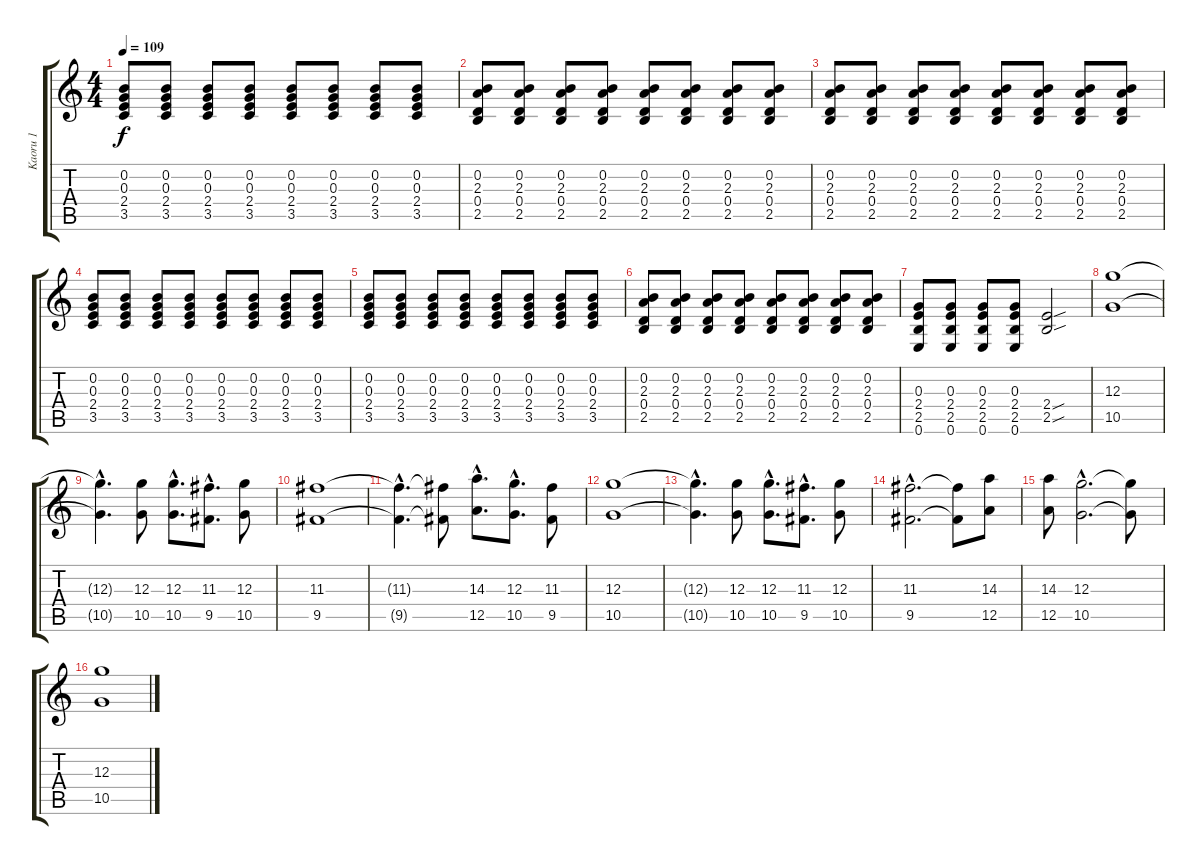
\track ("Kaoru 1" "Kaoru 1") {instrument distortionguitar}
\staff {score tabs}
\tuning (E4 B3 G3 D3 A2 E2) {hide}
\ts (4 4)
\tempo 109
\clef g2
\ks c
(0.2 0.3 2.4 3.5).8{dy f} (0.2 0.3 2.4 3.5).8 (0.2 0.3 2.4 3.5).8 (0.2 0.3 2.4 3.5).8 (0.2 0.3 2.4 3.5).8 (0.2 0.3 2.4 3.5).8 (0.2 0.3 2.4 3.5).8 (0.2 0.3 2.4 3.5).8 |
(0.2 2.3 0.4 2.5).8 (0.2 2.3 0.4 2.5).8 (0.2 2.3 0.4 2.5).8 (0.2 2.3 0.4 2.5).8 (0.2 2.3 0.4 2.5).8 (0.2 2.3 0.4 2.5).8 (0.2 2.3 0.4 2.5).8 (0.2 2.3 0.4 2.5).8 |
(0.2 2.3 0.4 2.5).8 (0.2 2.3 0.4 2.5).8 (0.2 2.3 0.4 2.5).8 (0.2 2.3 0.4 2.5).8 (0.2 2.3 0.4 2.5).8 (0.2 2.3 0.4 2.5).8 (0.2 2.3 0.4 2.5).8 (0.2 2.3 0.4 2.5).8 |
(0.2 0.3 2.4 3.5).8 (0.2 0.3 2.4 3.5).8 (0.2 0.3 2.4 3.5).8 (0.2 0.3 2.4 3.5).8 (0.2 0.3 2.4 3.5).8 (0.2 0.3 2.4 3.5).8 (0.2 0.3 2.4 3.5).8 (0.2 0.3 2.4 3.5).8 |
(0.2 0.3 2.4 3.5).8 (0.2 0.3 2.4 3.5).8 (0.2 0.3 2.4 3.5).8 (0.2 0.3 2.4 3.5).8 (0.2 0.3 2.4 3.5).8 (0.2 0.3 2.4 3.5).8 (0.2 0.3 2.4 3.5).8 (0.2 0.3 2.4 3.5).8 |
(0.2 2.3 0.4 2.5).8 (0.2 2.3 0.4 2.5).8 (0.2 2.3 0.4 2.5).8 (0.2 2.3 0.4 2.5).8 (0.2 2.3 0.4 2.5).8 (0.2 2.3 0.4 2.5).8 (0.2 2.3 0.4 2.5).8 (0.2 2.3 0.4 2.5).8 |
(0.3 2.4 2.5 0.6).8 (0.3 2.4 2.5 0.6).8 (0.3 2.4 2.5 0.6).8 (0.3 2.4 2.5 0.6).8 (2.4{sou} 2.5{sou}).2 |
(12.3 10.5).1{volume 14 balance 0 instrument distortionguitar} |
(12.3{hac t} 10.5{hac t}).4{d} (12.3 10.5).8 (12.3{hac} 10.5{hac}).8{d} (11.3{hac} 9.5{hac}).8{d} (12.3 10.5).8 |
(11.3 9.5).1 |
(11.3{hac t} 9.5{hac t}).4{d} (11.3{t} 9.5{t}).8 (14.3{hac} 12.5{hac}).8{d} (12.3{hac} 10.5{hac}).8{d} (11.3 9.5).8 |
(12.3 10.5).1 |
(12.3{hac t} 10.5{hac t}).4{d} (12.3 10.5).8 (12.3{hac} 10.5{hac}).8{d} (11.3{hac} 9.5{hac}).8{d} (12.3 10.5).8 |
(11.3{hac} 9.5{hac}).2{d} (11.3{t} 9.5{t}).8 (14.3 12.5).8 |
(14.3 12.5).8 (12.3{hac} 10.5{hac}).2{d} (12.3{t} 10.5{t}).8 |
(12.3 10.5).1
